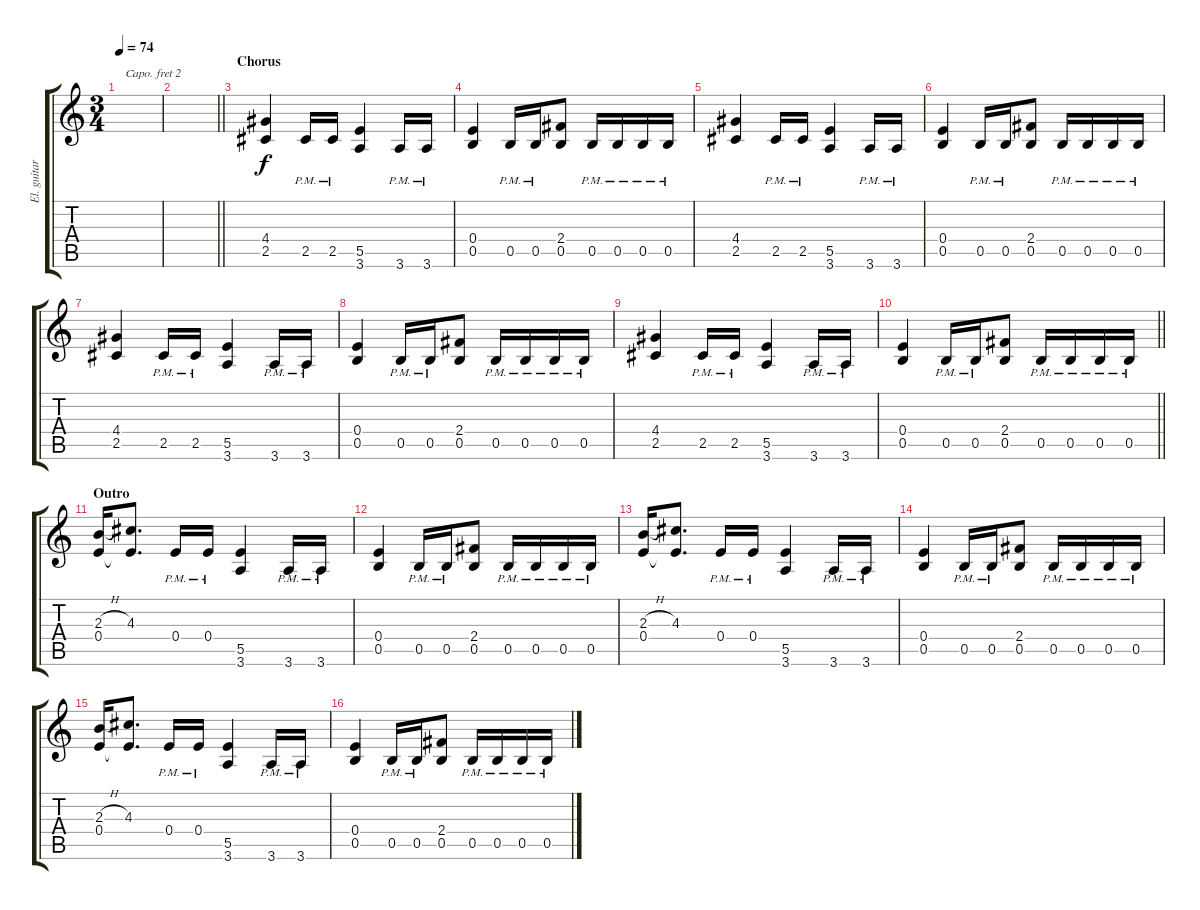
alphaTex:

\track ("El. guitar" "El. guitar") {instrument overdrivenguitar}
\staff {score tabs}
\capo 2
\tuning (E4 B3 G3 D3 A2 E2) {hide}
\ts (3 4)
\tempo 74
\clef g2
\ks c
|
\barLineRight lightlight
|
\section ("" "Chorus")
(4.4 2.5).4 2.5{pm}.16 2.5{pm}.16 (5.5 3.6).4 3.6{pm}.16 3.6{pm}.16 |
(0.4 0.5).4 0.5{pm}.16 0.5{pm}.16 (2.4 0.5).8 0.5{pm}.16 0.5{pm}.16 0.5{pm}.16 0.5{pm}.16 |
(4.4 2.5).4 2.5{pm}.16 2.5{pm}.16 (5.5 3.6).4 3.6{pm}.16 3.6{pm}.16 |
(0.4 0.5).4 0.5{pm}.16 0.5{pm}.16 (2.4 0.5).8 0.5{pm}.16 0.5{pm}.16 0.5{pm}.16 0.5{pm}.16 |
(4.4 2.5).4 2.5{pm}.16 2.5{pm}.16 (5.5 3.6).4 3.6{pm}.16 3.6{pm}.16 |
(0.4 0.5).4 0.5{pm}.16 0.5{pm}.16 (2.4 0.5).8 0.5{pm}.16 0.5{pm}.16 0.5{pm}.16 0.5{pm}.16 |
(4.4 2.5).4 2.5{pm}.16 2.5{pm}.16 (5.5 3.6).4 3.6{pm}.16 3.6{pm}.16 |
\barLineRight lightlight
(0.4 0.5).4 0.5{pm}.16 0.5{pm}.16 (2.4 0.5).8 0.5{pm}.16 0.5{pm}.16 0.5{pm}.16 0.5{pm}.16 |
\section ("" "Outro")
(2.3{h} 0.4).16 (4.3 0.4{t}).8{d} 0.4{pm}.16 0.4{pm}.16 (5.5 3.6).4 3.6{pm}.16 3.6{pm}.16 |
(0.4 0.5).4 0.5{pm}.16 0.5{pm}.16 (2.4 0.5).8 0.5{pm}.16 0.5{pm}.16 0.5{pm}.16 0.5{pm}.16 |
(2.3{h} 0.4).16 (4.3 0.4{t}).8{d} 0.4{pm}.16 0.4{pm}.16 (5.5 3.6).4 3.6{pm}.16 3.6{pm}.16 |
(0.4 0.5).4 0.5{pm}.16 0.5{pm}.16 (2.4 0.5).8 0.5{pm}.16 0.5{pm}.16 0.5{pm}.16 0.5{pm}.16 |
(2.3{h} 0.4).16 (4.3 0.4{t}).8{d} 0.4{pm}.16 0.4{pm}.16 (5.5 3.6).4 3.6{pm}.16 3.6{pm}.16 |
(0.4 0.5).4 0.5{pm}.16 0.5{pm}.16 (2.4 0.5).8 0.5{pm}.16 0.5{pm}.16 0.5{pm}.16 0.5{pm}.16
